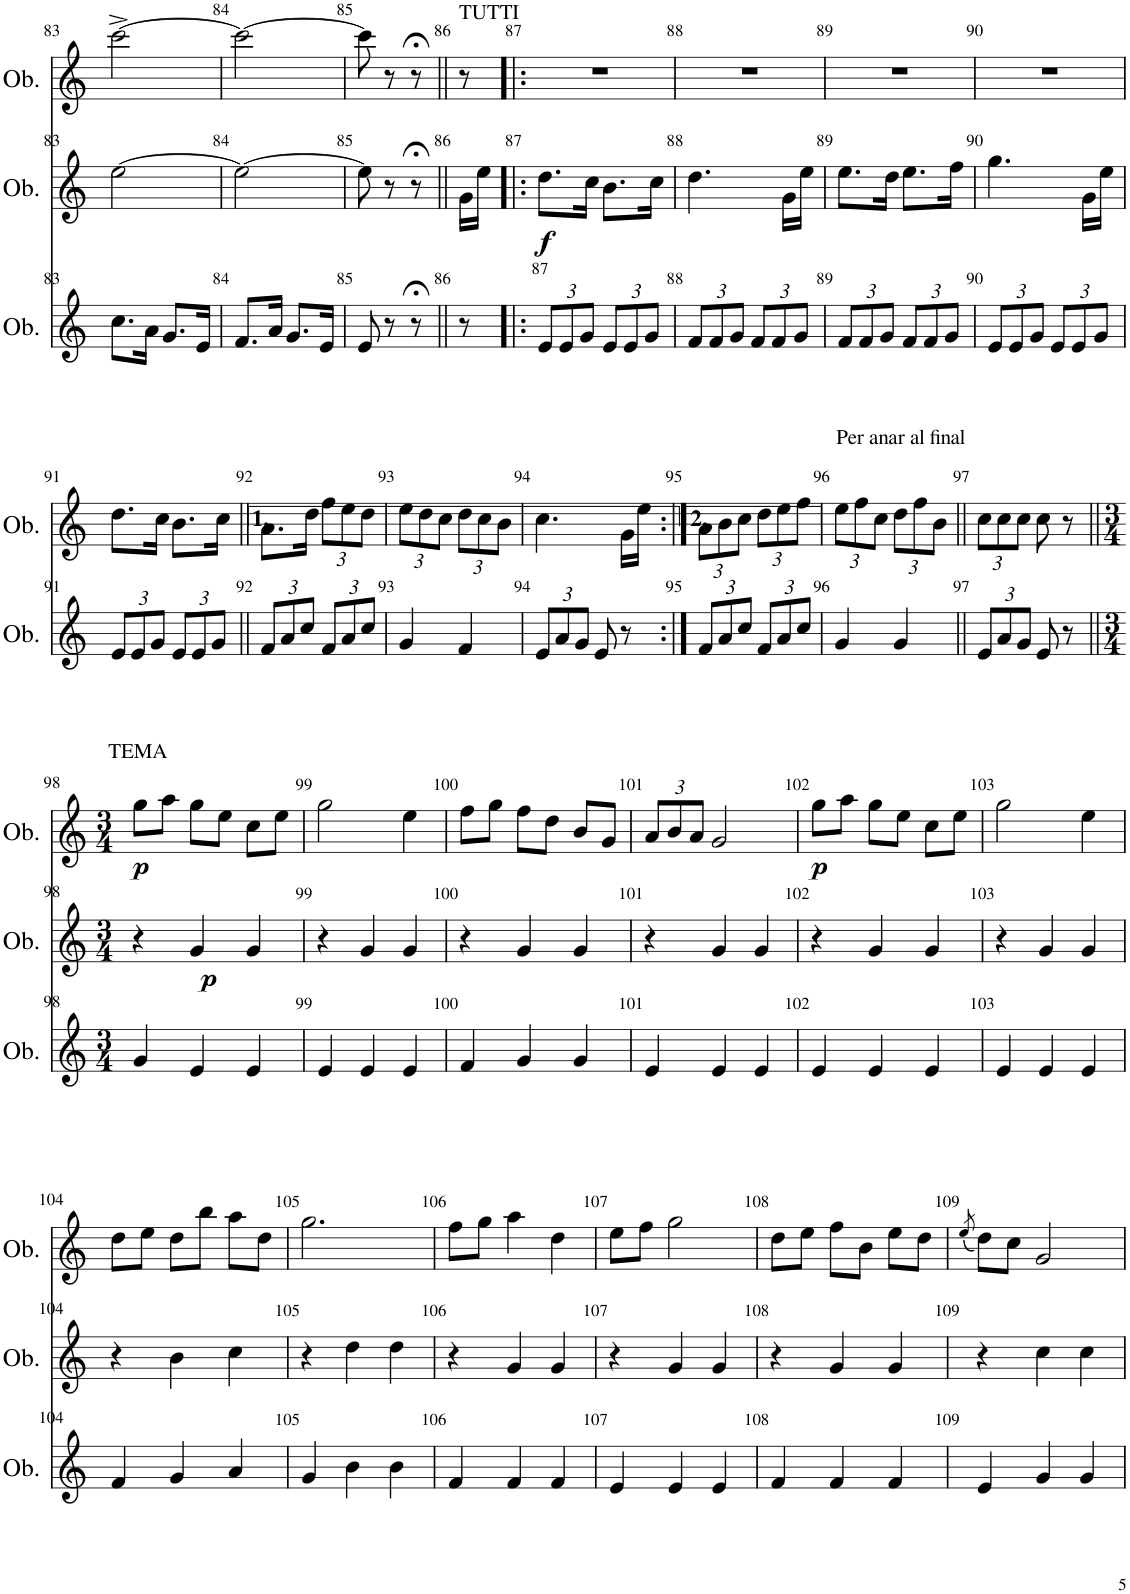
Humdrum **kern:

**kern	**kern	**dynam	**kern	**dynam
*part3	*part2	*part2	*part1	*part1
*staff3	*staff2	*staff2	*staff1	*staff1
*I"Oboè	*I"Oboè	*	*I"Oboè	*
*I'Ob.	*I'Ob.	*	*I'Ob.	*
!!LO:PB:g=z
*clefG2	*clefG2	*	*clefG2	*
*k[]	*k[]	*	*k[]	*
*M2/4	*M2/4	*	*M2/4	*
=83	=83	=83	=83	=83
8.cc\L	[2ee\	.	[2ccc^\	.
16a\Jk	.	.	.	.
8.g/L	.	.	.	.
16e/Jk	.	.	.	.
=84	=84	=84	=84	=84
8.f/L	2ee\_	.	2ccc\_	.
16a/Jk	.	.	.	.
8.g/L	.	.	.	.
16e/Jk	.	.	.	.
=85	=85	=85	=85	=85
8e/	8ee\]	.	8ccc\]	.
8r	8r	.	8r	.
8r;<	8r;<	.	8r;<	.
=86||	=86||	=86||	=86||	=86||
!	!	!	!LO:TX:a:t=TUTTI	!
8r	16g\LL	.	8r	.
.	16ee\JJ	.	.	.
=87!|:	=87!|:	=87!|:	=87!|:	=87!|:
*Xbrackettup	*	*	*	*
!	!	!LO:DY:b	!	!
12e/L	8.dd\L	f	2r	.
12e/	.	.	.	.
12g/J	.	.	.	.
.	16cc\Jk	.	.	.
12e/L	8.b\L	.	.	.
12e/	.	.	.	.
12g/J	.	.	.	.
.	16cc\Jk	.	.	.
=88	=88	=88	=88	=88
12f/L	4.dd\	.	2r	.
12f/	.	.	.	.
12g/J	.	.	.	.
12f/L	.	.	.	.
12f/	.	.	.	.
.	16g\LL	.	.	.
12g/J	.	.	.	.
.	16ee\JJ	.	.	.
=89	=89	=89	=89	=89
12f/L	8.ee\L	.	2r	.
12f/	.	.	.	.
12g/J	.	.	.	.
.	16dd\Jk	.	.	.
12f/L	8.ee\L	.	.	.
12f/	.	.	.	.
12g/J	.	.	.	.
.	16ff\Jk	.	.	.
=90	=90	=90	=90	=90
12e/L	4.gg\	.	2r	.
12e/	.	.	.	.
12g/J	.	.	.	.
12e/L	.	.	.	.
12e/	.	.	.	.
.	16g\LL	.	.	.
12g/J	.	.	.	.
.	16ee\JJ	.	.	.
!!LO:LB:g=z
=91	=91	=91	=91	=91
12e/L	8.dd\L	.	2r	.
12e/	.	.	.	.
12g/J	.	.	.	.
.	16cc\Jk	.	.	.
12e/L	8.b\L	.	.	.
12e/	.	.	.	.
12g/J	.	.	.	.
.	16cc\Jk	.	.	.
=92||	=92||	=92||	=92||	=92||
12f/L	8.a\L	.	2r	.
12a/	.	.	.	.
12cc/J	.	.	.	.
.	16dd\Jk	.	.	.
*	*Xbrackettup	*	*	*
12f/L	12ff\L	.	.	.
12a/	12ee\	.	.	.
12cc/J	12dd\J	.	.	.
=93	=93	=93	=93	=93
4g/	12ee\L	.	2r	.
.	12dd\	.	.	.
.	12cc\J	.	.	.
4f/	12dd\L	.	.	.
.	12cc\	.	.	.
.	12b\J	.	.	.
=94	=94	=94	=94	=94
12e/L	4.cc\	.	2r	.
12a/	.	.	.	.
12g/J	.	.	.	.
8e/	.	.	.	.
8r	16g\LL	.	.	.
.	16ee\JJ	.	.	.
=95:|!	=95:|!	=95:|!	=95:|!	=95:|!
12f/L	12a\L	.	2r	.
12a/	12b\	.	.	.
12cc/J	12cc\J	.	.	.
12f/L	12dd\L	.	.	.
12a/	12ee\	.	.	.
12cc/J	12ff\J	.	.	.
=96	=96	=96	=96	=96
!	!	!	!LO:TX:a:t=Per anar al final	!
4g/	12ee\L	.	2r	.
.	12ff\	.	.	.
.	12cc\J	.	.	.
4g/	12dd\L	.	.	.
.	12ff\	.	.	.
.	12b\J	.	.	.
=97||	=97||	=97||	=97||	=97||
12e/L	12cc\L	.	2r	.
12a/	12cc\	.	.	.
12g/J	12cc\J	.	.	.
8e/	8cc\	.	.	.
8r	8r	.	.	.
!!LO:LB:g=z
=98||	=98||	=98||	=98||	=98||
*M3/4	*M3/4	*	*M3/4	*
!	!	!	!LO:TX:a:t=TEMA	!
!	!	!	!	!LO:DY:b
4g/	4r	.	8gg\L	p
.	.	.	8aa\J	.
!	!	!LO:DY:b	!	!
4e/	4g/	p	8gg\L	.
.	.	.	8ee\J	.
4e/	4g/	.	8cc\L	.
.	.	.	8ee\J	.
=99	=99	=99	=99	=99
4e/	4r	.	2gg\	.
4e/	4g/	.	.	.
4e/	4g/	.	4ee\	.
=100	=100	=100	=100	=100
4f/	4r	.	8ff\L	.
.	.	.	8gg\J	.
4g/	4g/	.	8ff\L	.
.	.	.	8dd\J	.
4g/	4g/	.	8b/L	.
.	.	.	8g/J	.
=101	=101	=101	=101	=101
*	*	*	*Xbrackettup	*
4e/	4r	.	12a/L	.
.	.	.	12b/	.
.	.	.	12a/J	.
4e/	4g/	.	2g/	.
4e/	4g/	.	.	.
=102	=102	=102	=102	=102
!	!	!	!	!LO:DY:b
4e/	4r	.	8gg\L	p
.	.	.	8aa\J	.
4e/	4g/	.	8gg\L	.
.	.	.	8ee\J	.
4e/	4g/	.	8cc\L	.
.	.	.	8ee\J	.
=103	=103	=103	=103	=103
4e/	4r	.	2gg\	.
4e/	4g/	.	.	.
4e/	4g/	.	4ee\	.
!!LO:LB:g=z
=104	=104	=104	=104	=104
4f/	4r	.	8dd\L	.
.	.	.	8ee\J	.
4g/	4b\	.	8dd\L	.
.	.	.	8bb\J	.
4a/	4cc\	.	8aa\L	.
.	.	.	8dd\J	.
=105	=105	=105	=105	=105
4g/	4r	.	2.gg\	.
4b\	4dd\	.	.	.
4b\	4dd\	.	.	.
=106	=106	=106	=106	=106
4f/	4r	.	8ff\L	.
.	.	.	8gg\J	.
4f/	4g/	.	4aa\	.
4f/	4g/	.	4dd\	.
=107	=107	=107	=107	=107
4e/	4r	.	8ee\L	.
.	.	.	8ff\J	.
4e/	4g/	.	2gg\	.
4e/	4g/	.	.	.
=108	=108	=108	=108	=108
4f/	4r	.	8dd\L	.
.	.	.	8ee\J	.
4f/	4g/	.	8ff\L	.
.	.	.	8b\J	.
4f/	4g/	.	8ee\L	.
.	.	.	8dd\J	.
=109	=109	=109	=109	=109
.	.	.	(8qee/	.
4e/	4r	.	8dd\L)	.
.	.	.	8cc\J	.
4g/	4cc\	.	2g/	.
4g/	4cc\	.	.	.
=	=	=	=	=
*-	*-	*-	*-	*-
